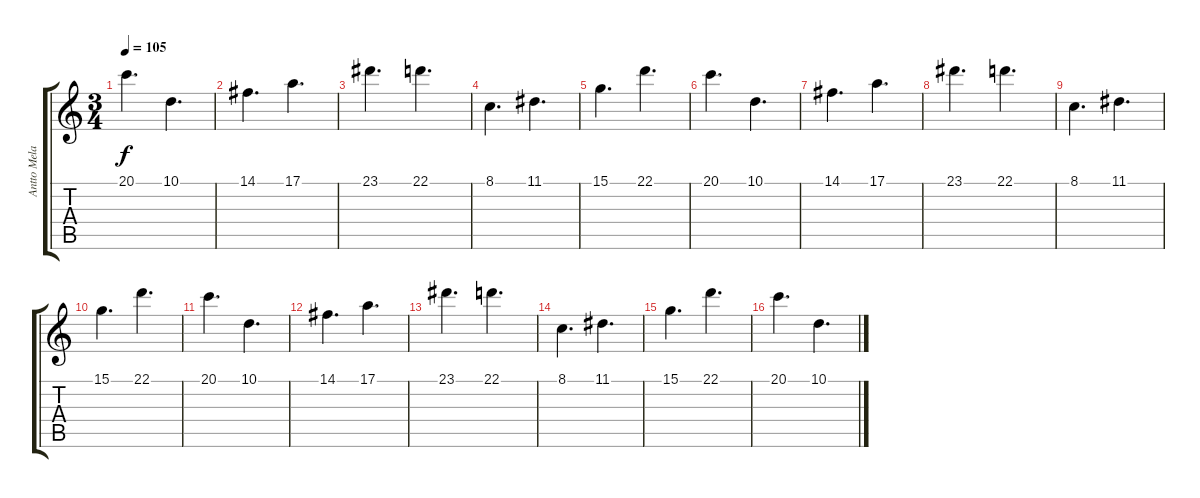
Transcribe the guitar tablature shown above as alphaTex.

\track ("Antto Melasniemi (Keyboard)" "Antto Mela") {instrument electricgrandpiano}
\staff {score tabs}
\tuning (E4 B3 G3 D3 A2 E2) {hide}
\ts (3 4)
\tempo 105
\clef g2
\ks c
20.1.4{d dy f} 10.1.4{d} |
14.1.4{d} 17.1.4{d} |
23.1.4{d} 22.1.4{d} |
8.1.4{d} 11.1.4{d} |
15.1.4{d} 22.1.4{d} |
20.1.4{d} 10.1.4{d} |
14.1.4{d} 17.1.4{d} |
23.1.4{d} 22.1.4{d} |
8.1.4{d} 11.1.4{d} |
15.1.4{d} 22.1.4{d} |
20.1.4{d} 10.1.4{d} |
14.1.4{d} 17.1.4{d} |
23.1.4{d} 22.1.4{d} |
8.1.4{d} 11.1.4{d} |
15.1.4{d} 22.1.4{d} |
20.1.4{d} 10.1.4{d}
